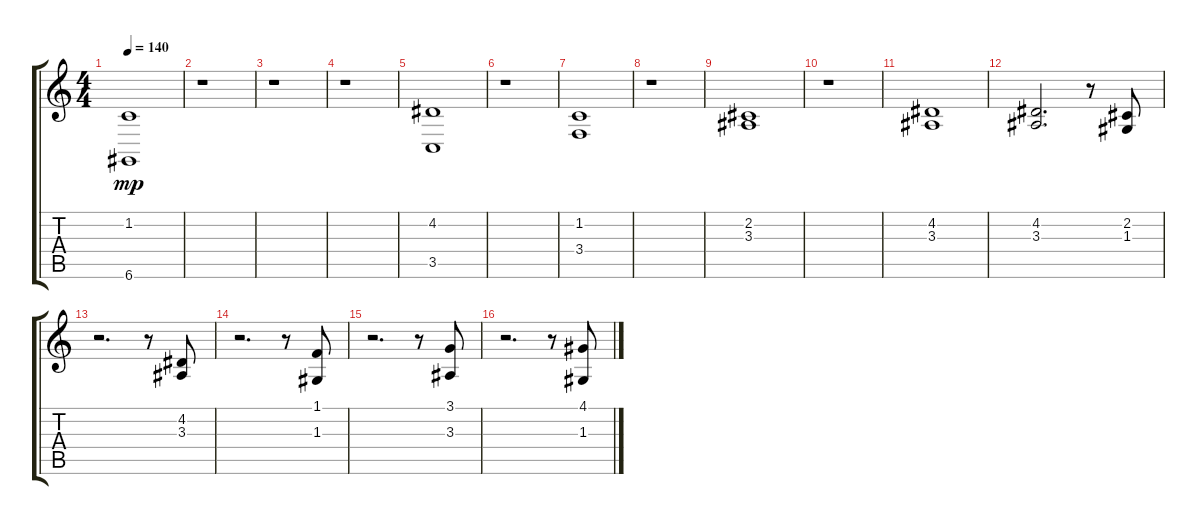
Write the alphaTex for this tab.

\track "" {instrument acousticgrandpiano}
\staff {score tabs}
\tuning (E4 B3 G3 D3 A2 D2) {hide}
\ts (4 4)
\tempo 140
\clef g2
\ks c
(1.2 6.6).1{dy mp} |
r.1 |
r.1 |
r.1 |
(4.2 3.5).1 |
r.1 |
(1.2 3.4).1 |
r.1 |
(2.2 3.3).1 |
r.1 |
(4.2 3.3).1 |
(4.2 3.3).2{d} r.8 (2.2 1.3).8 |
r.2{d} r.8 (4.2 3.3).8 |
r.2{d} r.8 (1.1 1.3).8 |
r.2{d} r.8 (3.1 3.3).8 |
r.2{d} r.8 (4.1 1.3).8
